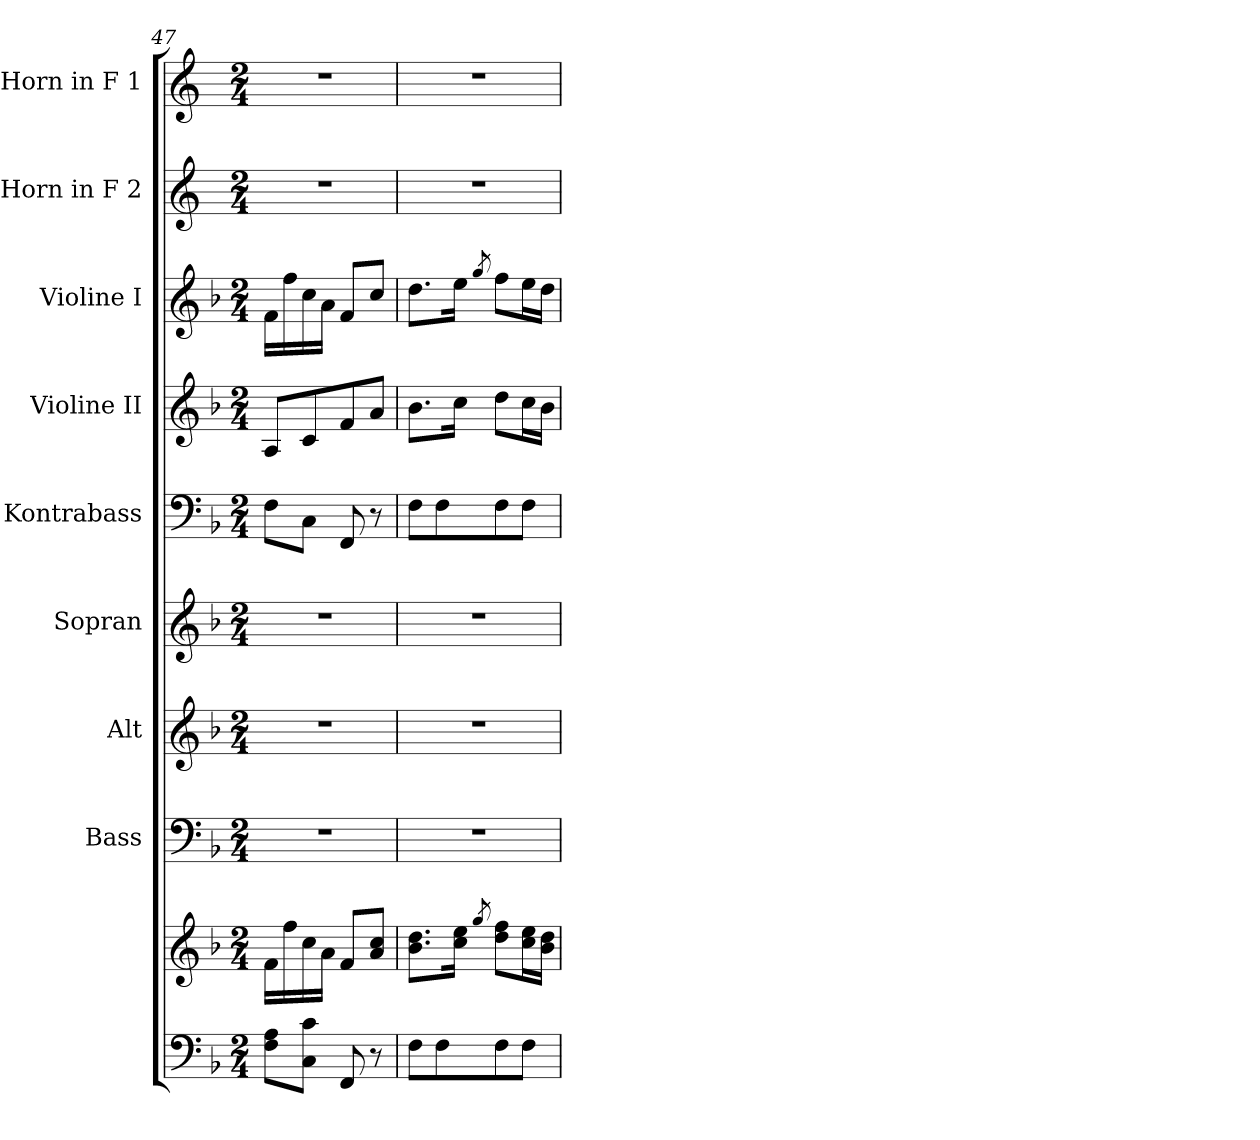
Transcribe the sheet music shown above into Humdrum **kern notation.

**kern	**kern	**kern	**kern	**kern	**kern	**kern	**kern	**kern	**kern
*part9	*part9	*part8	*part7	*part6	*part5	*part4	*part3	*part2	*part1
*staff10	*staff9	*staff8	*staff7	*staff6	*staff5	*staff4	*staff3	*staff2	*staff1
*	*	*I"Bass	*I"Alt	*I"Sopran	*I"Kontrabass	*I"Violine II	*I"Violine I	*I"Horn in F 2	*I"Horn in F 1
*	*	*I'B.	*I'A.	*I'S.	*I'Kb.	*I'Vl. II	*I'Vl. I	*I'Hrn. 2	*I'Hrn. 1
*clefF4	*clefG2	*clefF4	*clefG2	*clefG2	*clefF4	*clefG2	*clefG2	*clefG2	*clefG2
*	*	*	*	*	*ITrd7c12	*	*	*ITrd4c7	*ITrd4c7
*k[b-]	*k[b-]	*k[b-]	*k[b-]	*k[b-]	*k[b-]	*k[b-]	*k[b-]	*k[b-]	*k[b-]
*F:	*F:	*F:	*F:	*F:	*F:	*F:	*F:	*F:	*F:
*M2/4	*M2/4	*M2/4	*M2/4	*M2/4	*M2/4	*M2/4	*M2/4	*M2/4	*M2/4
=47	=47	=47	=47	=47	=47	=47	=47	=47	=47
8F\ 8A\L	16f\LL	2r	2r	2r	8FF\L	8A/L	16f\LL	2r	2r
.	16ff\	.	.	.	.	.	16ff\	.	.
8C\ 8c\J	16cc\	.	.	.	8CC\J	8c/	16cc\	.	.
.	16a\JJ	.	.	.	.	.	16a\JJ	.	.
8FF/	8f/L	.	.	.	8FFF/	8f/	8f/L	.	.
8r	8a/ 8cc/J	.	.	.	8r	8a/J	8cc/J	.	.
=48	=48	=48	=48	=48	=48	=48	=48	=48	=48
8F\L	8.b-\ 8.dd\L	2r	2r	2r	8FF\L	8.b-\L	8.dd\L	2r	2r
8F\	.	.	.	.	8FF\	.	.	.	.
.	16cc\ 16ee\Jk	.	.	.	.	16cc\Jk	16ee\Jk	.	.
.	8qgg/	.	.	.	.	.	8qgg/	.	.
8F\	8dd\ 8ff\L	.	.	.	8FF\	8dd\L	8ff\L	.	.
8F\J	16cc\ 16ee\L	.	.	.	8FF\J	16cc\L	16ee\L	.	.
.	16b-\ 16dd\JJ	.	.	.	.	16b-\JJ	16dd\JJ	.	.
=	=	=	=	=	=	=	=	=	=
*-	*-	*-	*-	*-	*-	*-	*-	*-	*-
